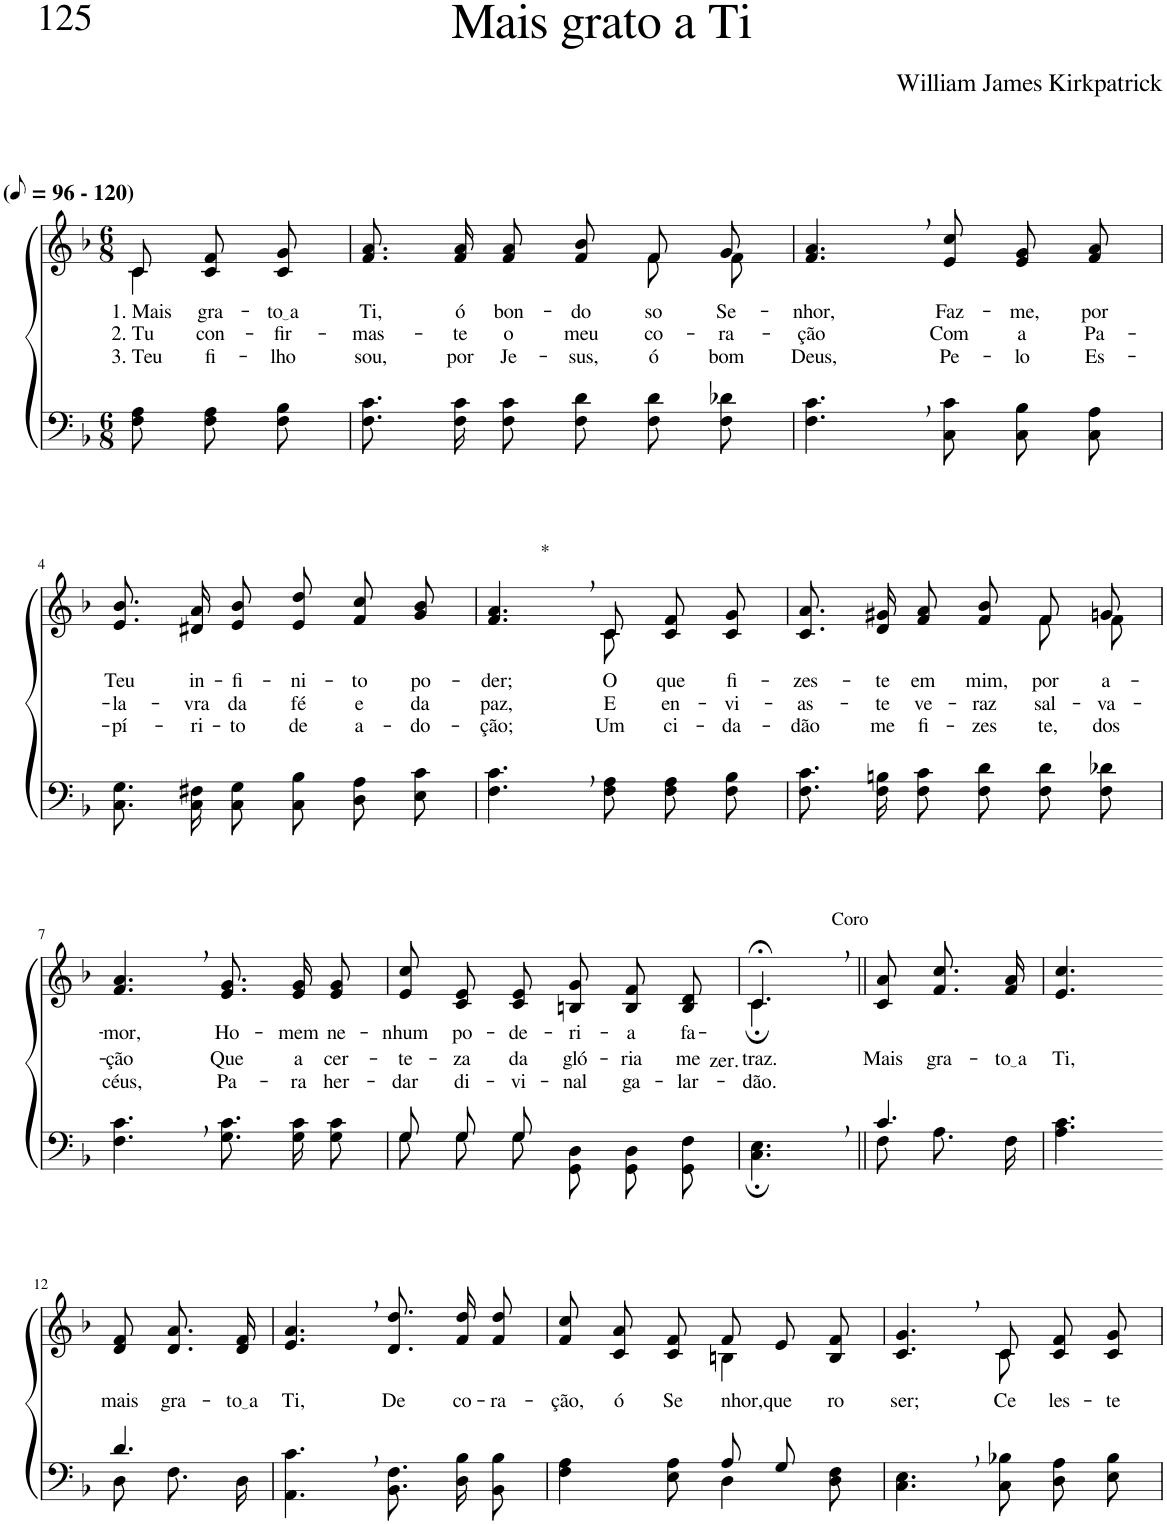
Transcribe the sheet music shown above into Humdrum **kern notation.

**kern	**kern	**text	**text	**text
*part2	*part1	*part1	*part1	*part1
*staff2	*staff1	*staff1	*staff1	*staff1
*I"Parte III e IV	*I"Parte I e II	*	*	*
*clefF4	*clefG2	*	*	*
*k[b-]	*k[b-]	*	*	*
*M6/8	*M6/8	*	*	*
*MM48	*MM48	*	*	*
=1	=1	=1	=1	=1
*	*^	*	*	*
!	!LO:TX:a:B:t=(	!	!	!	!
!	!LO:TX:a:B:t=- 120)	!	!	!	!
!	!	!	!LO:LY:b	!LO:LY:b	!LO:LY:b
8F\ 8A\L	8c/L	4c\	1. Mais	2. Tu	3. Teu
!	!	!	!LO:LY:b	!LO:LY:b	!LO:LY:b
8F\ 8A\	8c/ 8f/	.	gra-	con-	fi-
!	!	!	!LO:LY:b	!LO:LY:b	!LO:LY:b
8F\ 8B-\J	8c/ 8g/J	8ryy	to a	-fir-	-lho
=2	=2	=2	=2	=2	=2
!	!	!	!LO:LY:b	!LO:LY:b	!LO:LY:b
8.F\ 8.c\L	8.f/ 8.a/L	2ryy	Ti,	-mas-	sou,
!	!	!	!LO:LY:b	!LO:LY:b	!LO:LY:b
16F\ 16c\K	16f/ 16a/K	.	ó	-te	por
!	!	!	!LO:LY:b	!LO:LY:b	!LO:LY:b
8F\ 8c\J	8f/ 8a/J	.	bon-	o	Je-
!	!	!	!LO:LY:b	!LO:LY:b	!LO:LY:b
8F\ 8d\L	8f/ 8b-/L	.	-do-	meu	-sus,
!	!	!	!LO:LY:b	!LO:LY:b	!LO:LY:b
8F\ 8d\	8f/	8f\L	-so	co-	ó
!	!	!	!LO:LY:b	!LO:LY:b	!LO:LY:b
8F\ 8d-X\J	8g/J	8f\J	Se-	-ra-	bom
=3	=3	=3	=3	=3	=3
!	!	!	!LO:LY:b	!LO:LY:b	!LO:LY:b
*	*v	*v	*	*	*
4.F\, 4.c\,	4.f/, 4.a/,	-nhor,	-ção	Deus,
!	!	!LO:LY:b	!LO:LY:b	!LO:LY:b
8C\ 8c\L	8e/ 8cc/L	Faz-	Com	Pe-
!	!	!LO:LY:b	!LO:LY:b	!LO:LY:b
8C\ 8B-\	8e/ 8g/	-me,	a	-lo
!	!	!LO:LY:b	!LO:LY:b	!LO:LY:b
8C\ 8A\J	8f/ 8a/J	por	Pa-	Es-
!!LO:LB:g=z
=4	=4	=4	=4	=4
!	!	!LO:LY:b	!LO:LY:b	!LO:LY:b
8.C\ 8.G\L	8.e/ 8.b-/L	Teu	-la-	-pí-
!	!	!LO:LY:b	!LO:LY:b	!LO:LY:b
16C\ 16F#X\K	16d#X/ 16a/K	in-	-vra	-ri-
!	!	!LO:LY:b	!LO:LY:b	!LO:LY:b
8C\ 8G\J	8e/ 8b-/J	-fi-	da	-to
!	!	!LO:LY:b	!LO:LY:b	!LO:LY:b
8C\ 8B-\L	8e/ 8dd/L	-ni-	fé	de
!	!	!LO:LY:b	!LO:LY:b	!LO:LY:b
8D\ 8A\	8f/ 8cc/	-to	e	a-
!	!	!LO:LY:b	!LO:LY:b	!LO:LY:b
8E\ 8c\J	8g/ 8b-/J	po-	da	-do-
=5	=5	=5	=5	=5
!	!LO:TX:a:t=*	!	!	!
!	!	!LO:LY:b	!LO:LY:b	!LO:LY:b
*	*^	*	*	*
4.F\, 4.c\,	4.f/, 4.a/,	4.ryy	-der;	paz,	-ção;
!	!	!	!LO:LY:b	!LO:LY:b	!LO:LY:b
8F\ 8A\L	8c/L	8c\	O	E	Um
!	!	!	!LO:LY:b	!LO:LY:b	!LO:LY:b
8F\ 8A\	8c/ 8f/	4ryy	que	en-	ci-
!	!	!	!LO:LY:b	!LO:LY:b	!LO:LY:b
8F\ 8B-\J	8c/ 8g/J	.	fi-	-vi-	-da-
=6	=6	=6	=6	=6	=6
!	!	!	!LO:LY:b	!LO:LY:b	!LO:LY:b
8.F\ 8.c\L	8.c/ 8.a/L	2ryy	-zes-	-as-	-dão
!	!	!	!LO:LY:b	!LO:LY:b	!LO:LY:b
16F\ 16Bn\K	16d/ 16g#X/K	.	-te	-te	me
!	!	!	!LO:LY:b	!LO:LY:b	!LO:LY:b
8F\ 8c\J	8f/ 8a/J	.	em	ve-	fi-
!	!	!	!LO:LY:b	!LO:LY:b	!LO:LY:b
8F\ 8d\L	8f/ 8b-/L	.	mim,	-raz	-zes-
!	!	!	!LO:LY:b	!LO:LY:b	!LO:LY:b
8F\ 8d\	8f/	8f\L	por	sal-	-te,
!	!	!	!LO:LY:b	!LO:LY:b	!LO:LY:b
8F\ 8d-X\J	8gn/J	8f\J	a-	-va-	dos
!!LO:LB:g=z
=7	=7	=7	=7	=7	=7
!	!	!	!LO:LY:b	!LO:LY:b	!LO:LY:b
*	*v	*v	*	*	*
4.F\, 4.c\,	4.f/, 4.a/,	-mor,	-ção	céus,
!	!	!LO:LY:b	!LO:LY:b	!LO:LY:b
8.G\ 8.c\L	8.e/ 8.g/L	Ho-	Que	Pa-
!	!	!LO:LY:b	!LO:LY:b	!LO:LY:b
16G\ 16c\K	16e/ 16g/K	-mem	a	-ra
!	!	!LO:LY:b	!LO:LY:b	!LO:LY:b
8G\ 8c\J	8e/ 8g/J	ne-	cer-	her-
=8	=8	=8	=8	=8
*^	*	*	*	*
!	!	!	!LO:LY:b	!LO:LY:b	!LO:LY:b
8G/L	8G\L	8e/ 8cc/L	-nhum	-te-	-dar
!	!	!	!LO:LY:b	!LO:LY:b	!LO:LY:b
8G/	8G\	8c/ 8e/	po-	-za	di-
!	!	!	!LO:LY:b	!LO:LY:b	!LO:LY:b
8G/J	8G\J	8c/ 8e/J	-de-	da	-vi-
!	!	!	!LO:LY:b	!LO:LY:b	!LO:LY:b
4.ryy	8GG/ 8D/L	8Bn/ 8g/L	-ri-	gló-	-nal
!	!	!	!LO:LY:b	!LO:LY:b	!LO:LY:b
.	8GG/ 8D/	8B/ 8f/	-a	-ria	ga-
!	!	!	!LO:LY:b	!LO:LY:b	!LO:LY:b
.	8GG/ 8F/J	8B/ 8d/J	fa-	me	-lar-
=9	=9	=9	=9	=9	=9
!	!	!LO:TX:a:t=Coro	!	!	!
!	!	!	!LO:LY:b	!LO:LY:b	!LO:LY:b
*v	*v	*^	*	*	*
4.C\;, 4.E\;,	4.c;<,\	4.c;/	-zer.	traz.	-dão.
=10||	=10||	=10||	=10||	=10||	=10||
*^	*	*	*	*	*
!	!	!	!	!	!LO:LY:b	!
*	*	*v	*v	*	*	*
4.c/	8F\L	8c/ 8a/L	.	Mais	.
!	!	!	!	!LO:LY:b	!
.	8.A\	8.f/ 8.cc/	.	gra-	.
!	!	!	!	!LO:LY:b	!
.	16F\Jk	16f/ 16a/Jk	.	to a	.
=11	=11	=11	=11	=11	=11
!	!	!	!	!LO:LY:b	!
*v	*v	*	*	*	*
4.A\ 4.c\	4.e/ 4.cc/	.	Ti,	.
!!LO:LB:g=z
=12-	=12-	=12-	=12-	=12-
*^	*	*	*	*
!	!	!	!LO:LY:b	!	!
4.d/	8D\L	8d/ 8f/L	mais	.	.
!	!	!	!LO:LY:b	!	!
.	8.F\	8.d/ 8.a/	gra-	.	.
!	!	!	!LO:LY:b	!	!
.	16D\Jk	16d/ 16f/Jk	to a	.	.
=13	=13	=13	=13	=13	=13
!	!	!	!LO:LY:b	!	!
*v	*v	*	*	*	*
4.AA\, 4.c\,	4.e/, 4.a/,	Ti,	.	.
!	!	!LO:LY:b	!	!
8.BB-\ 8.F\L	8.d/ 8.dd/L	De	.	.
!	!	!LO:LY:b	!	!
16D\ 16B-\K	16f/ 16dd/K	co-	.	.
!	!	!LO:LY:b	!	!
8BB-\ 8B-\J	8f/ 8dd/J	-ra-	.	.
=14	=14	=14	=14	=14
*^	*	*	*	*
!	!	!	!LO:LY:b	!	!
*	*	*^	*	*	*
4.ryy	4F\ 4A\	8f/ 8cc/L	4.ryy	-ção,	.	.
!	!	!	!	!LO:LY:b	!	!
.	.	8c/ 8a/	.	ó	.	.
!	!	!	!	!LO:LY:b	!	!
.	8E\ 8A\	8c/ 8f/J	.	Se-	.	.
!	!	!	!	!LO:LY:b	!	!
8A/L	4D\	8f/L	4Bn\	-nhor,que-	.	.
8G/J	.	8e/	.	.	.	.
!	!	!	!	!LO:LY:b	!	!
8ryy	8D\ 8F\	8B/ 8f/J	8ryy	-ro	.	.
=15	=15	=15	=15	=15	=15	=15
!	!	!	!	!LO:LY:b	!	!
*v	*v	*	*	*	*	*
4.C\, 4.E\,	4.c/, 4.g/,	4.ryy	ser;	.	.
!	!	!	!LO:LY:b	!	!
8C\ 8B-X\L	8c/L	8c\	Ce-	.	.
!	!	!	!LO:LY:b	!	!
8D\ 8A\	8c/ 8f/	4ryy	-les-	.	.
!	!	!	!LO:LY:b	!	!
8E\ 8B-\J	8c/ 8g/J	.	-te	.	.
*	*v	*v	*	*	*
=	=	=	=	=
*-	*-	*-	*-	*-
